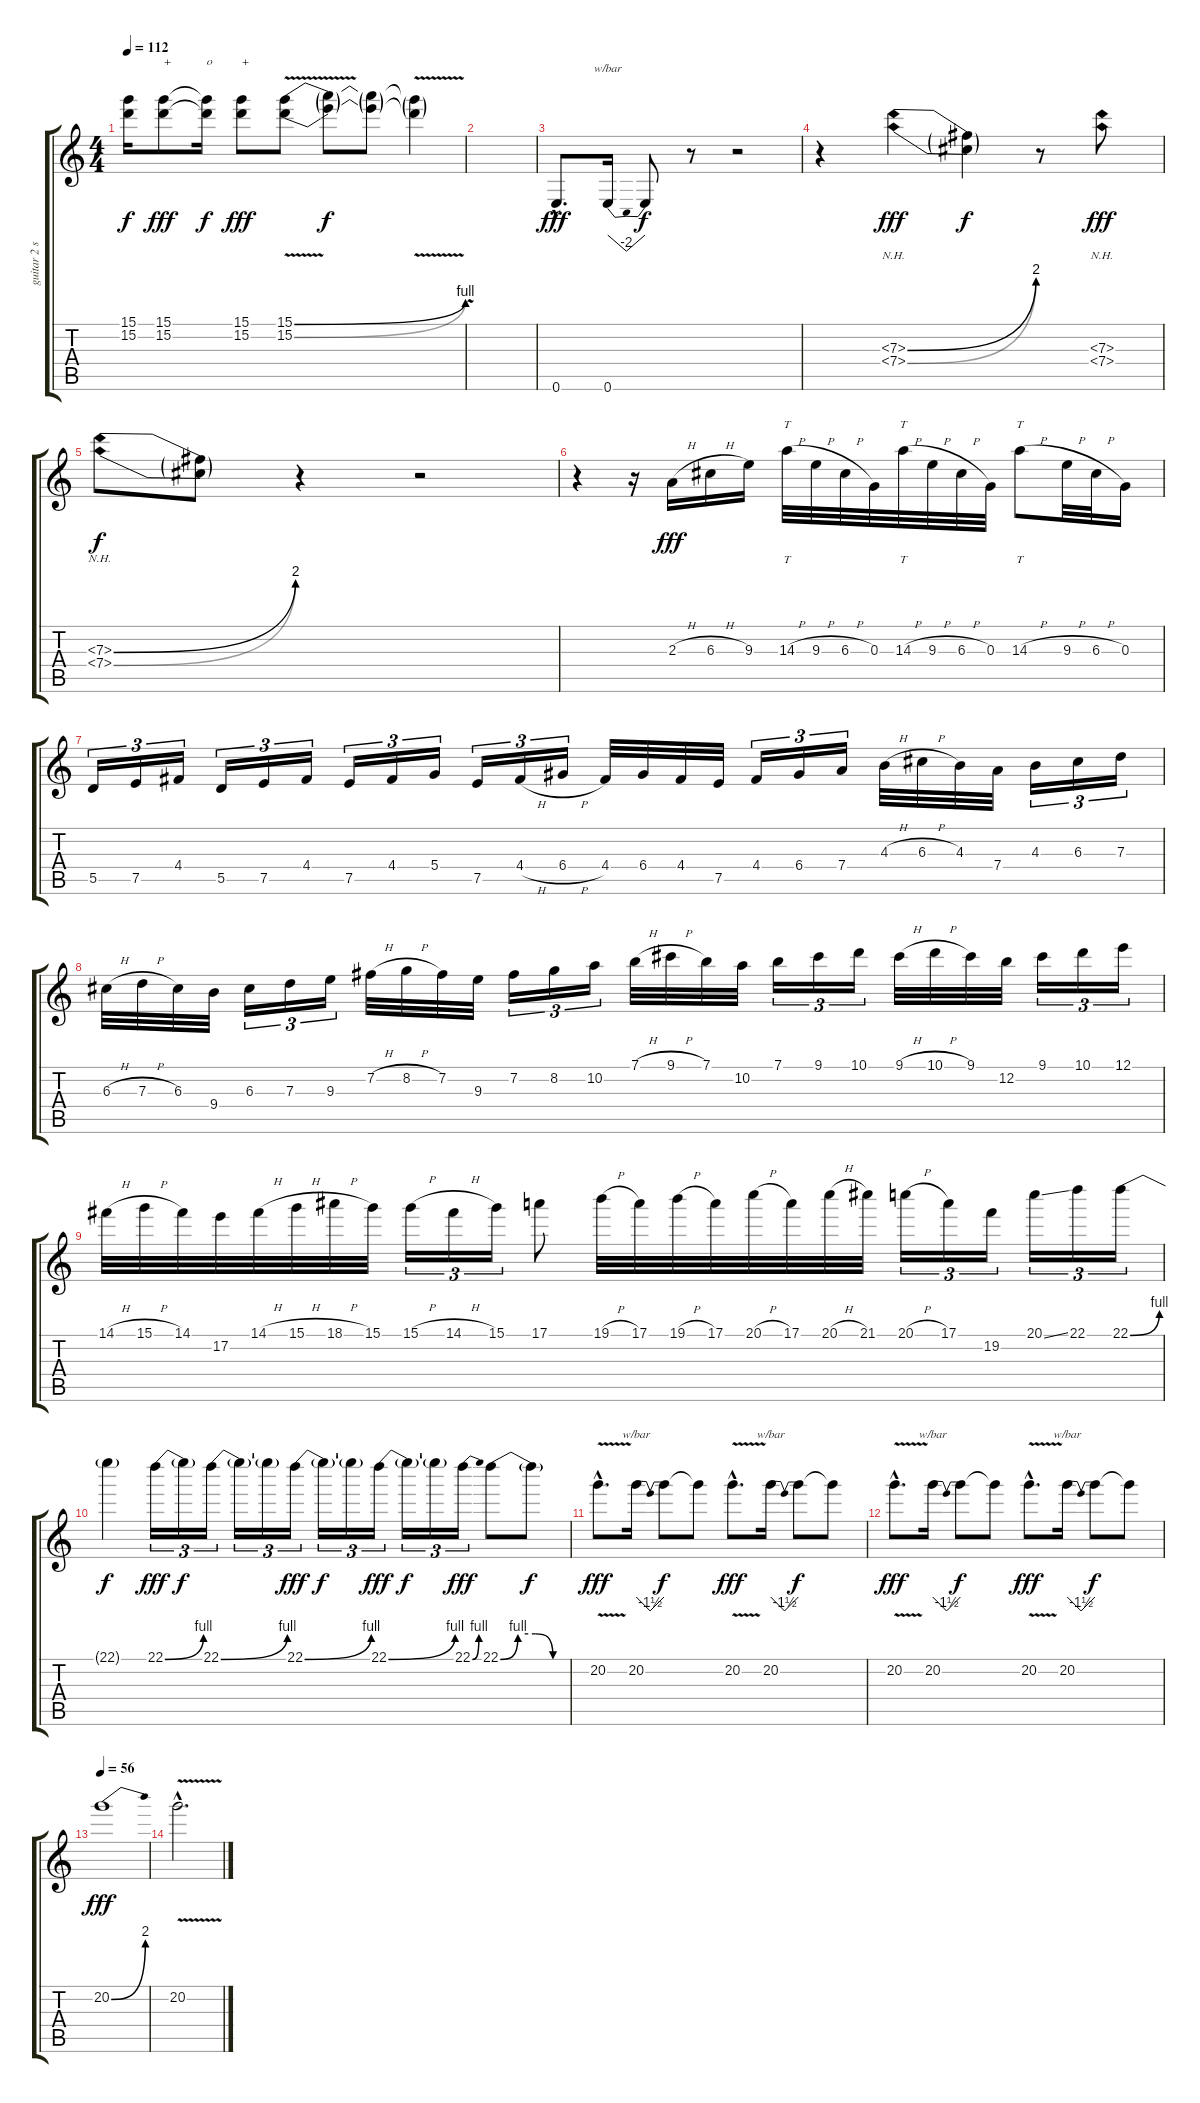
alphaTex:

\track ("guitar 2 solo" "guitar 2 s") {instrument distortionguitar}
\staff {score tabs}
\tuning (E4 B3 G3 D3 A2 E2) {hide}
\ts (4 4)
\tempo 112
\clef g2
\ks c
(15.1{t} 15.2{t}).16{dy f} (15.1 15.2).8{txt "+" dy fff} (15.1{t} 15.2{t}).16{txt "o" dy f} (15.1 15.2).8{txt "+" dy fff} (15.1{be (bend 0 0 60 4) v} 15.2{be (bend 0 0 60 4) v}).8 (15.1{t} 15.2{t}).8{dy f} (15.1{t} 15.2{t}).8 (15.1{v t} 15.2{v t}).4 |
|
0.6{hac}.8{d dy fff} 0.6.16{tbe (dip default 0 0 30 -8 60 0)} 0.6{t}.8{dy f} r.8 r.2 |
r.4 (7.3{be (bend 0 0 60 8) nh} 7.4{be (bend 0 0 60 8) nh}).4{dy fff} (7.3{t} 7.4{t}).4{dy f} r.8 (7.3{nh} 7.4{nh}).8{dy fff} |
(7.3{be (bend 0 0 60 8) nh} 7.4{be (bend 0 0 60 8) nh}).8{dy f} (7.3{t} 7.4{t}).8 r.4 r.2 |
r.4 r.16 2.3{h}.16{dy fff} 6.3{h}.16 9.3.16 14.3{h}.32{tt} 9.3{h}.32 6.3{h}.32 0.3.32 14.3{h}.32{tt} 9.3{h}.32 6.3{h}.32 0.3.32 14.3{h}.8{tt} 9.3{h}.32 6.3{h}.32 0.3.16 |
5.5.16{tu (3 2)} 7.5.16{tu (3 2)} 4.4.16{tu (3 2)} 5.5.16{tu (3 2)} 7.5.16{tu (3 2)} 4.4.16{tu (3 2)} 7.5.16{tu (3 2)} 4.4.16{tu (3 2)} 5.4.16{tu (3 2)} 7.5.16{tu (3 2)} 4.4{h}.16{tu (3 2)} 6.4{h}.16{tu (3 2)} 4.4.32 6.4.32 4.4.32 7.5.32 4.4.16{tu (3 2)} 6.4.16{tu (3 2)} 7.4.16{tu (3 2)} 4.3{h}.32 6.3{h}.32 4.3.32 7.4.32 4.3.16{tu (3 2)} 6.3.16{tu (3 2)} 7.3.16{tu (3 2)} |
6.3{h}.32 7.3{h}.32 6.3.32 9.4.32 6.3.16{tu (3 2)} 7.3.16{tu (3 2)} 9.3.16{tu (3 2)} 7.2{h}.32 8.2{h}.32 7.2.32 9.3.32 7.2.16{tu (3 2)} 8.2.16{tu (3 2)} 10.2.16{tu (3 2)} 7.1{h}.32 9.1{h}.32 7.1.32 10.2.32 7.1.16{tu (3 2)} 9.1.16{tu (3 2)} 10.1.16{tu (3 2)} 9.1{h}.32 10.1{h}.32 9.1.32 12.2.32 9.1.16{tu (3 2)} 10.1.16{tu (3 2)} 12.1.16{tu (3 2)} |
14.1{h}.32 15.1{h}.32 14.1.32 17.2.32 14.1{h}.32 15.1{h}.32 18.1{h}.32 15.1.32 15.1{h}.16{tu (3 2)} 14.1{h}.16{tu (3 2)} 15.1.16{tu (3 2)} 17.1.8 19.1{h}.32 17.1.32 19.1{h}.32 17.1.32 20.1{h}.32 17.1.32 20.1{h}.32 21.1.32 20.1{h}.16{tu (3 2)} 17.1.16{tu (3 2)} 19.2.16{tu (3 2)} 20.1{ss}.16{tu (3 2)} 22.1.16{tu (3 2)} 22.1{be (bend 0 0 60 4)}.16{tu (3 2)} |
22.1{t}.4{dy f} 22.1{be (bend 0 0 60 4)}.16{tu (3 2) dy fff} 22.1{t}.16{tu (3 2) dy f} 22.1{be (bend 0 0 60 4)}.16{tu (3 2)} 22.1{t}.16{tu (3 2)} 22.1{t}.16{tu (3 2)} 22.1{be (bend 0 0 60 4)}.16{tu (3 2) dy fff} 22.1{t}.16{tu (3 2) dy f} 22.1{t}.16{tu (3 2)} 22.1{be (bend 0 0 60 4)}.16{tu (3 2) dy fff} 22.1{t}.16{tu (3 2) dy f} 22.1{t}.16{tu (3 2)} 22.1{be (bend 0 0 60 4)}.16{tu (3 2) dy fff} 22.1{be (custom 0 0 15 4 30 4 45 0 60 0)}.8 22.1{t}.8{dy f} |
20.2{v hac}.8{d dy fff} 20.2.16{tbe (dip default 0 0 30 -6 60 0)} 20.2{t}.8{dy f} 20.2{t}.8 20.2{v hac}.8{d dy fff} 20.2.16{tbe (dip default 0 0 30 -6 60 0)} 20.2{t}.8{dy f} 20.2{t}.8 |
20.2{v hac}.8{d dy fff} 20.2.16{tbe (dip default 0 0 30 -6 60 0)} 20.2{t}.8{dy f} 20.2{t}.8 20.2{v hac}.8{d dy fff} 20.2.16{tbe (dip default 0 0 30 -6 60 0)} 20.2{t}.8{dy f} 20.2{t}.8 |
\tempo 56
20.2{be (bend 0 0 60 8)}.1{dy fff} |
20.2{v hac}.2{d}
